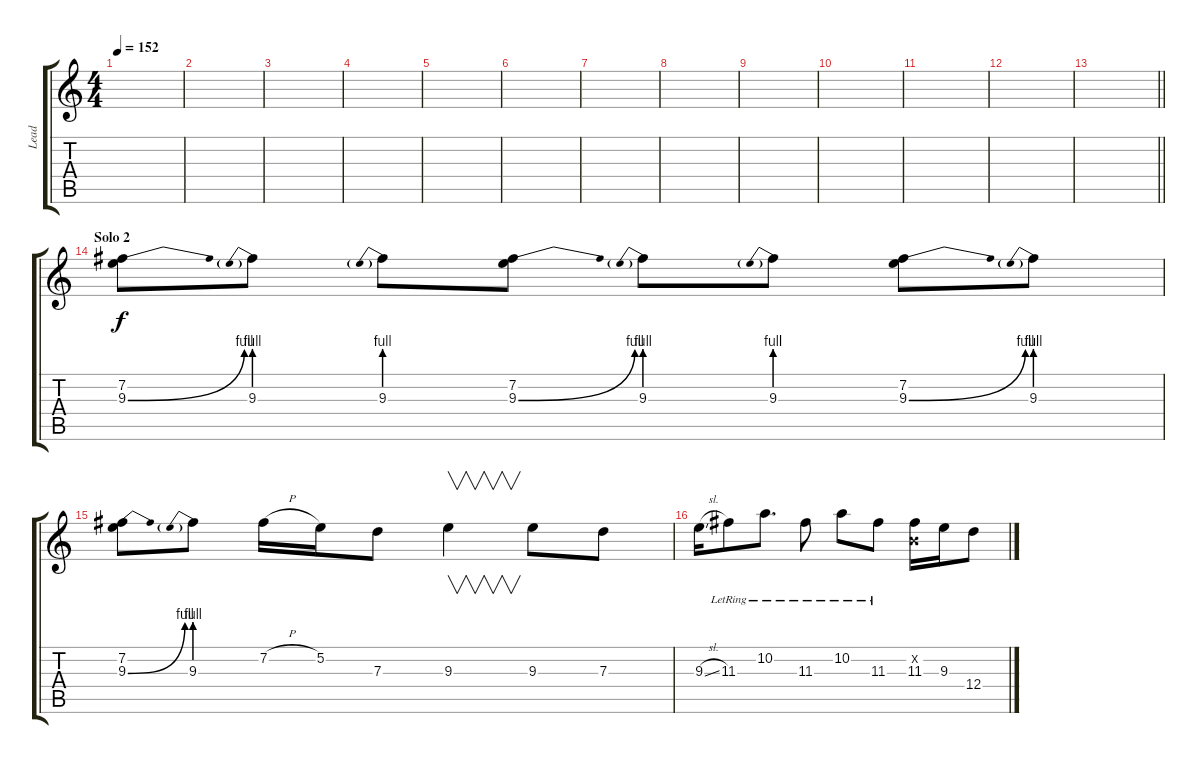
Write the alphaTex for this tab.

\track ("Lead" "Lead") {instrument distortionguitar}
\staff {score tabs}
\tuning (E4 B3 G3 D3 A2 E2) {hide}
\ts (4 4)
\tempo 152
\clef g2
\ks c
|
|
|
|
|
|
|
|
|
|
|
|
\barLineRight lightlight
|
\section ("" "Solo 2")
(7.2 9.3{be (bend 0 0 60 4)}).8 9.3{be (prebend 0 4 60 4)}.8 9.3{be (prebend 0 4 60 4)}.8 (7.2 9.3{be (bend 0 0 60 4)}).8 9.3{be (prebend 0 4 60 4)}.8 9.3{be (prebend 0 4 60 4)}.8 (7.2 9.3{be (bend 0 0 60 4)}).8 9.3{be (prebend 0 4 60 4)}.8 |
(7.2 9.3{be (bend 0 0 60 4)}).8 9.3{be (prebend 0 4 60 4)}.8 7.2{h}.16 5.2.16 7.3.8 9.3.4{v} 9.3.8 7.3.8 |
9.3{sl}.16 11.3{lr}.8 10.2{lr}.8{d} 11.3{lr}.8 10.2{lr}.8 11.3{lr}.8 (0.2{x} 11.3).16 9.3.16 12.4.8
